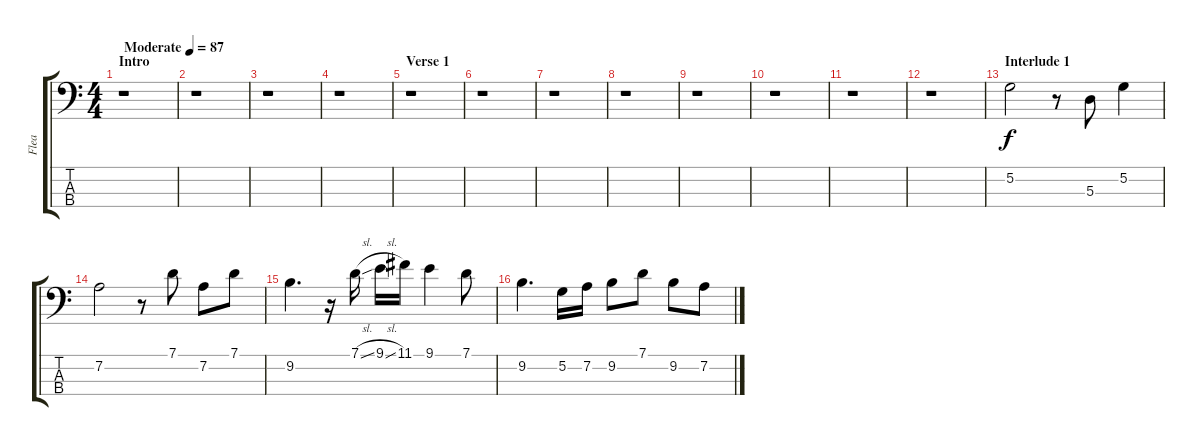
\track ("Flea" "Flea") {instrument electricbassfinger}
\staff {score tabs}
\tuning (G2 D2 A1 E1) {hide}
\ts (4 4)
\section ("" "Intro")
\tempo (87 "Moderate")
\clef f4
\ks c
r.1{dy f instrument electricbassfinger} |
r.1 |
r.1 |
r.1 |
\section ("" "Verse 1")
r.1 |
r.1 |
r.1 |
r.1 |
r.1 |
r.1 |
r.1 |
r.1 |
\section ("" "Interlude 1")
5.2.2 r.8 5.3.8 5.2.4 |
7.2.2 r.8 7.1.8 7.2.8 7.1.8 |
9.2.4{d} r.16 7.1{sl}.16 9.1{sl}.16 11.1.16 9.1.4 7.1.8 |
9.2.4{d} 5.2.16 7.2.16 9.2.8 7.1.8 9.2.8 7.2.8
